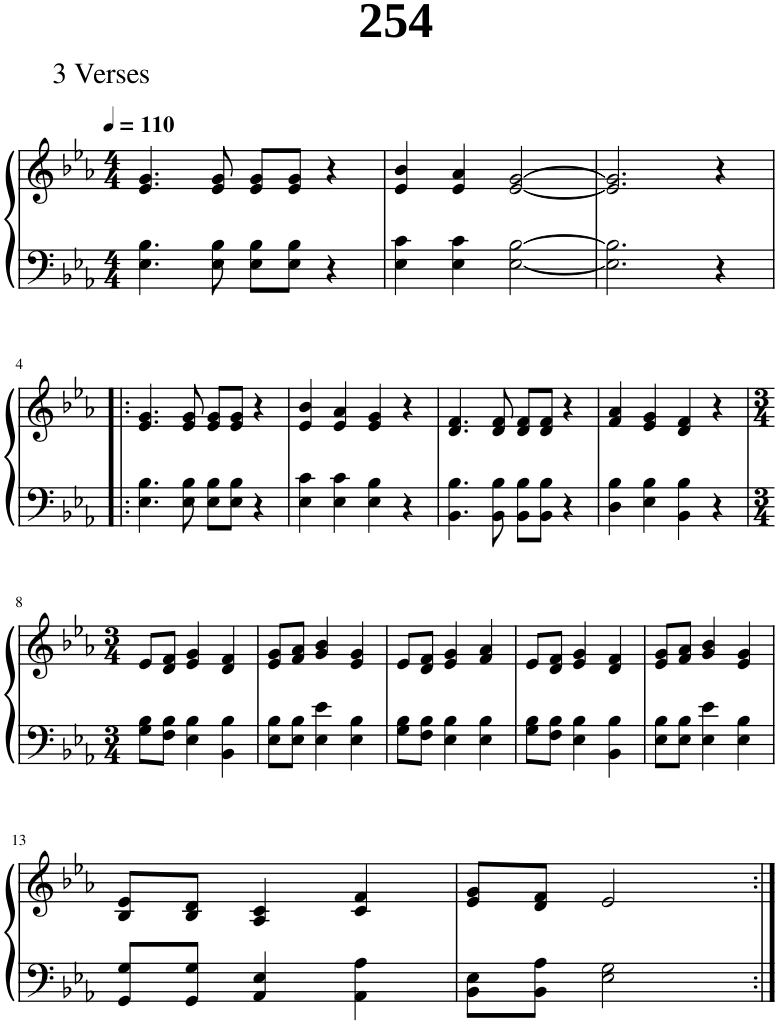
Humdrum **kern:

**kern	**kern
*part1	*part1
*staff2	*staff1
*I"Piano	*
*I'Pno.	*
*clefF4	*clefG2
*k[b-e-a-]	*k[b-e-a-]
*M4/4	*M4/4
*MM110	*MM110
=1	=1
4.E-\ 4.B-\	4.e-/ 4.g/
8E-\ 8B-\	8e-/ 8g/
8E-\ 8B-\L	8e-/ 8g/L
8E-\ 8B-\J	8e-/ 8g/J
4r	4r
=2	=2
4E-\ 4c\	4e-/ 4b-/
4E-\ 4c\	4e-/ 4a-/
[2E-\ [2B-\	[2e-/ [2g/
=3	=3
2.E-\] 2.B-\]	2.e-/] 2.g/]
4r	4r
!!LO:LB:g=z
=4!|:	=4!|:
4.E-\ 4.B-\	4.e-/ 4.g/
8E-\ 8B-\	8e-/ 8g/
8E-\ 8B-\L	8e-/ 8g/L
8E-\ 8B-\J	8e-/ 8g/J
4r	4r
=5	=5
4E-\ 4c\	4e-/ 4b-/
4E-\ 4c\	4e-/ 4a-/
4E-\ 4B-\	4e-/ 4g/
4r	4r
=6	=6
4.BB-\ 4.B-\	4.d/ 4.f/
8BB-\ 8B-\	8d/ 8f/
8BB-\ 8B-\L	8d/ 8f/L
8BB-\ 8B-\J	8d/ 8f/J
4r	4r
=7	=7
4D\ 4B-\	4f/ 4a-/
4E-\ 4B-\	4e-/ 4g/
4BB-\ 4B-\	4d/ 4f/
4r	4r
!!LO:LB:g=z
=8	=8
*M3/4	*M3/4
8G\ 8B-\L	8e-/L
8F\ 8B-\J	8d/ 8f/J
4E-\ 4B-\	4e-/ 4g/
4BB-\ 4B-\	4d/ 4f/
=9	=9
8E-\ 8B-\L	8e-/ 8g/L
8E-\ 8B-\J	8f/ 8a-/J
4E-\ 4e-\	4g/ 4b-/
4E-\ 4B-\	4e-/ 4g/
=10	=10
8G\ 8B-\L	8e-/L
8F\ 8B-\J	8d/ 8f/J
4E-\ 4B-\	4e-/ 4g/
4E-\ 4B-\	4f/ 4a-/
=11	=11
8G\ 8B-\L	8e-/L
8F\ 8B-\J	8d/ 8f/J
4E-\ 4B-\	4e-/ 4g/
4BB-\ 4B-\	4d/ 4f/
=12	=12
8E-\ 8B-\L	8e-/ 8g/L
8E-\ 8B-\J	8f/ 8a-/J
4E-\ 4e-\	4g/ 4b-/
4E-\ 4B-\	4e-/ 4g/
!!LO:LB:g=z
=13	=13
8GG/ 8G/L	8B-/ 8e-/L
8GG/ 8G/J	8B-/ 8d/J
4AA-/ 4E-/	4A-/ 4c/
4AA-\ 4A-\	4c/ 4f/
=14	=14
8BB-\ 8E-\L	8e-/ 8g/L
8BB-\ 8A-\J	8d/ 8f/J
2E-\ 2G\	2e-/
=:|!	=:|!
*-	*-
